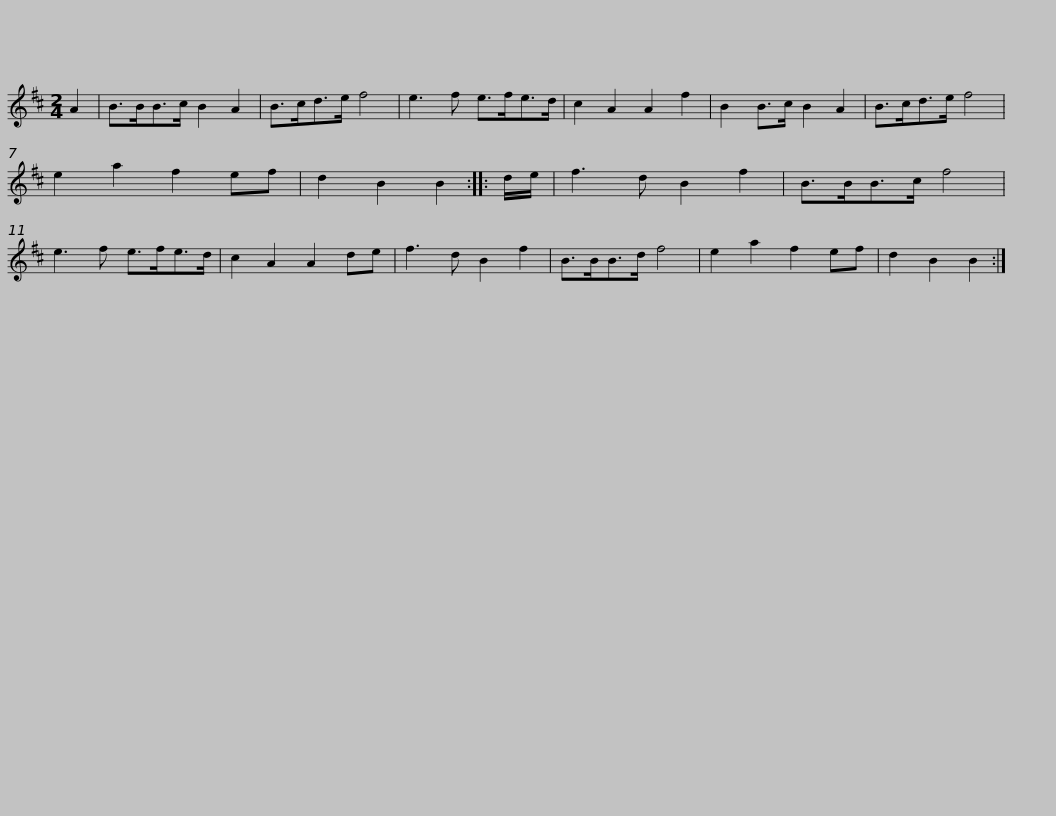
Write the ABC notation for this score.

X:1
L:1/8
M:2/4
I:linebreak $
K:Bmin
V:1 treble
V:1
 A2 | B>BB>c B2 A2 | B>cd>e f4 | e3 f e>fe>d | c2 A2 A2 f2 | %5
 B2 B>c B2 A2 | B>cd>e f4 | e2 a2 f2 ef |$ d2 B2 B2 :: d/e/ | %10
 f3 d B2 f2 | B>BB>c f4 | e3 f e>fe>d | c2 A2 A2 de | f3 d B2 f2 | %15
 B>BB>d f4 |$ e2 a2 f2 ef | d2 B2 B2 :| %18
